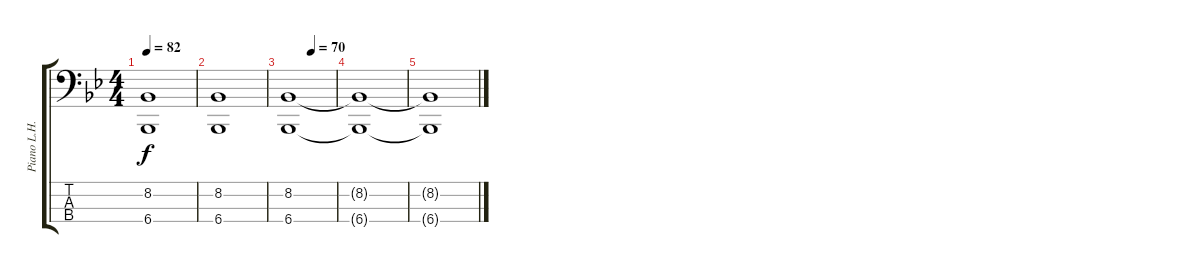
\track ("Piano L.H." "Piano L.H.") {instrument acousticgrandpiano}
\staff {score tabs}
\tuning (G2 D2 A1 E1) {hide}
\ts (4 4)
\tempo 82
\clef f4
\ks bb
(8.2 6.4).1{dy f} |
(8.2 6.4).1 |
\tempo (70 0.5)
(8.2 6.4).1 |
(8.2{t} 6.4{t}).1 |
(8.2{t} 6.4{t}).1
